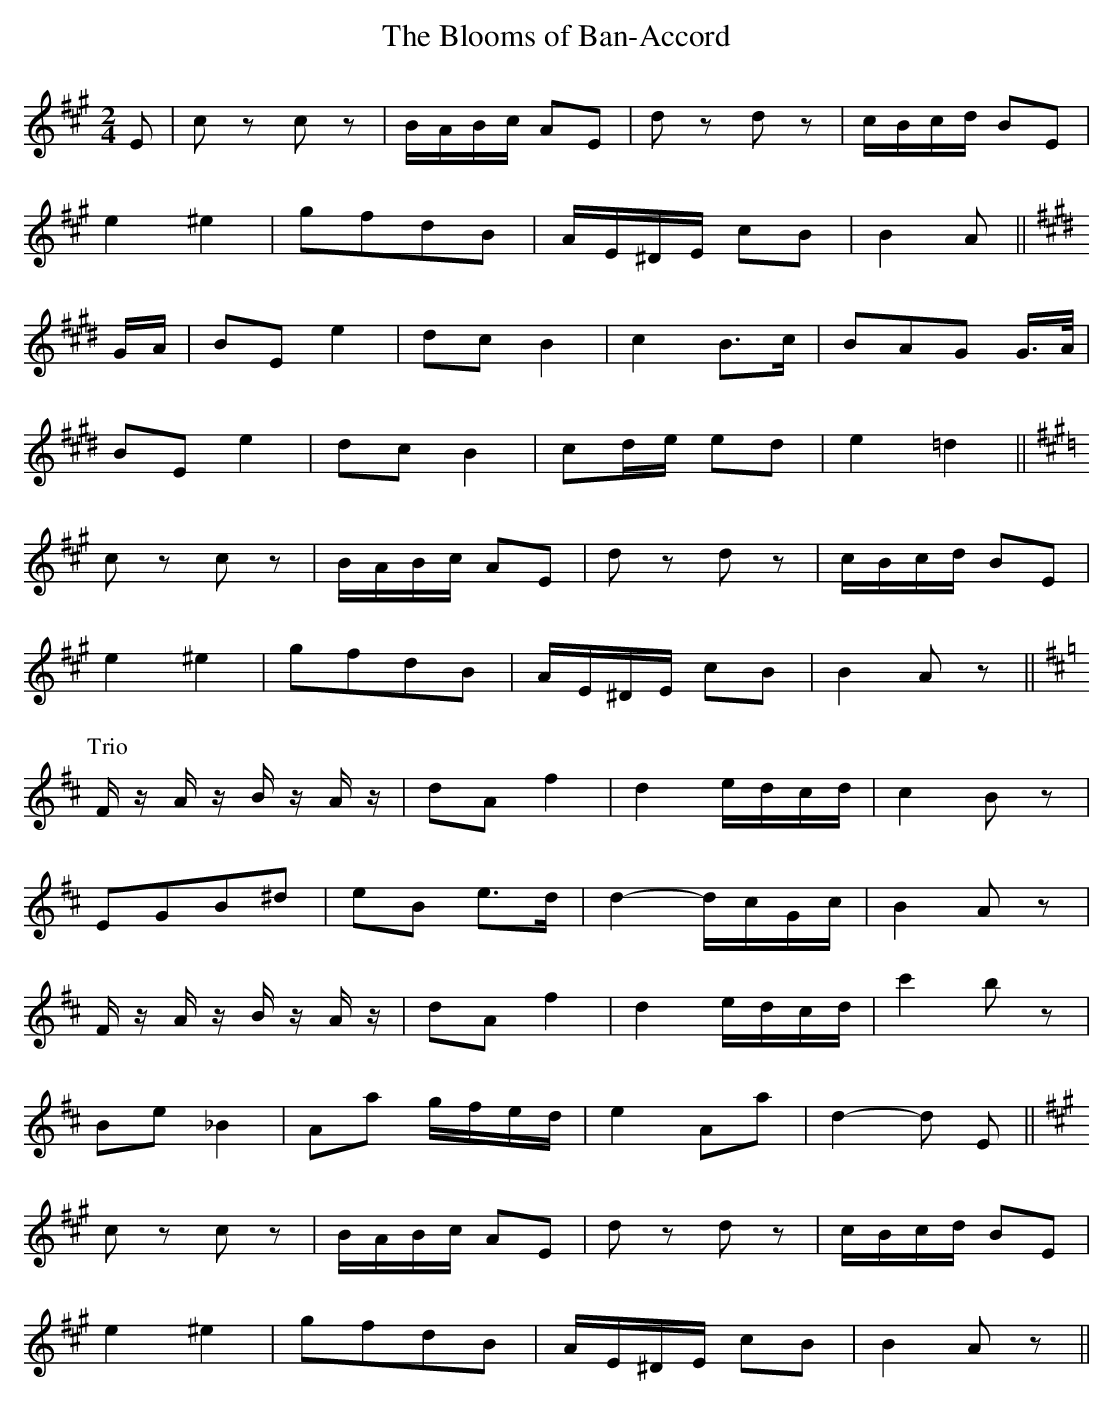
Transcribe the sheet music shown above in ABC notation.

X:1
T:Blooms of Ban-Accord, The
L:1/8
M:2/4
K:A
E | cz cz | B/A/B/c/ AE | dz dz | c/B/c/d/ BE |
e2 ^e2 | gfdB | A/E/^D/E/ cB | B2 A ||
K:E
G/A/ | BE e2 | dc B2 | c2 B>c | BAG G/>A/ |
BE e2 | dc B2 | cd/e/ ed | e2 =d2 ||
K:A
cz cz | B/A/B/c/ AE | dz dz | c/B/c/d/ BE |
e2 ^e2 | gfdB | A/E/^D/E/ cB | B2 Az ||
K:D
P:Trio
F/z/ A/z/ B/z/ A/z/ | dA f2 | d2 e/d/c/d/ | c2 Bz |
EGB^d | eB e>d | d2- d/c/G/c/ | B2 Az |
F/z/ A/z/ B/z/ A/z/ | dA f2 | d2 e/d/c/d/ | c'2 bz |
Be _B2 | Aa g/f/e/d/ | e2 Aa | d2- d E ||
K:A
cz cz | B/A/B/c/ AE | dz dz | c/B/c/d/ BE |
e2 ^e2 | gfdB | A/E/^D/E/ cB | B2 Az ||
